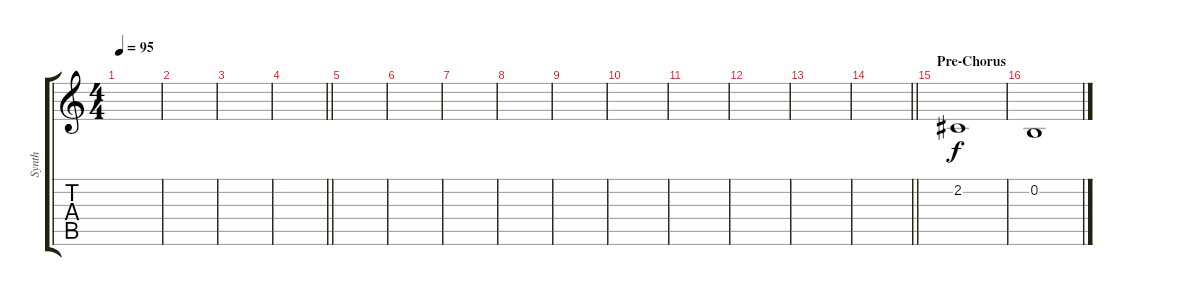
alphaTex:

\track ("Synth" "Synth") {instrument voiceoohs}
\staff {score tabs}
\tuning (E4 B3 G3 D3 A2 E2) {hide}
\ts (4 4)
\tempo 95
\clef g2
\ks c
|
|
|
\barLineRight lightlight
|
|
|
|
|
|
|
|
|
|
\barLineRight lightlight
|
\section ("" "Pre-Chorus")
2.2.1 |
0.2.1
